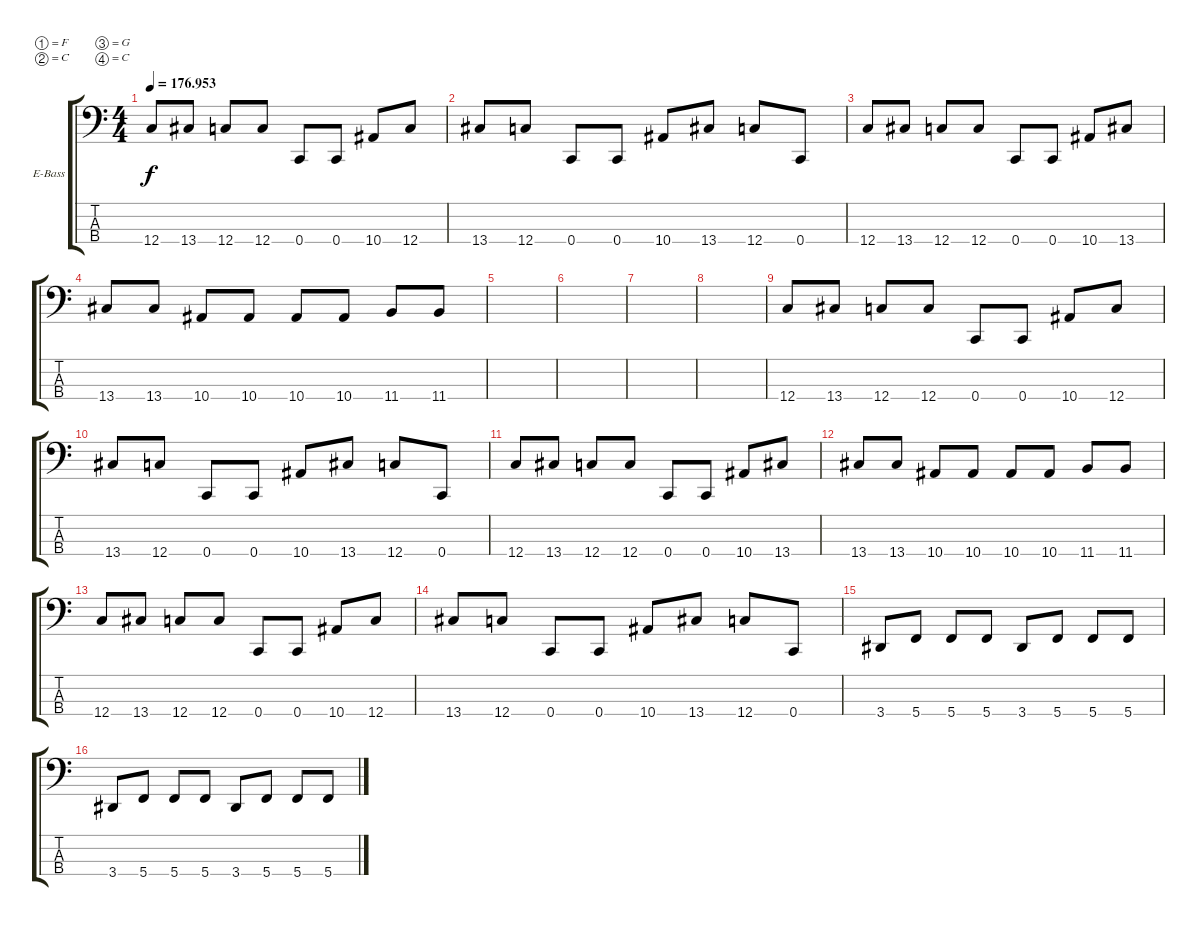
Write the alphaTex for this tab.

\defaultSystemsLayout 4
\bracketExtendMode groupsimilarinstruments
\firstSystemTrackNameOrientation horizontal
\otherSystemsTrackNameOrientation horizontal
\track ("Olli" "E-Bass") {solo instrument electricbassfinger}
\staff {score tabs}
\tuning (F2 C2 G1 C1)
\ts (4 4)
\tempo
176.953
\accidentals auto
\clef f4
\ottava regular
\simile none
\ks c
12.4.8{dy f} 13.4.8 12.4.8 12.4.8 0.4.8 0.4.8 10.4.8 12.4.8 |
13.4.8 12.4.8 0.4.8 0.4.8 10.4.8 13.4.8 12.4.8 0.4.8 |
12.4.8 13.4.8 12.4.8 12.4.8 0.4.8 0.4.8 10.4.8 13.4.8 |
13.4.8 13.4.8 10.4.8 10.4.8 10.4.8 10.4.8 11.4.8 11.4.8 |
|
|
|
|
12.4.8 13.4.8 12.4.8 12.4.8 0.4.8 0.4.8 10.4.8 12.4.8 |
13.4.8 12.4.8 0.4.8 0.4.8 10.4.8 13.4.8 12.4.8 0.4.8 |
12.4.8 13.4.8 12.4.8 12.4.8 0.4.8 0.4.8 10.4.8 13.4.8 |
13.4.8 13.4.8 10.4.8 10.4.8 10.4.8 10.4.8 11.4.8 11.4.8 |
12.4.8 13.4.8 12.4.8 12.4.8 0.4.8 0.4.8 10.4.8 12.4.8 |
13.4.8 12.4.8 0.4.8 0.4.8 10.4.8 13.4.8 12.4.8 0.4.8 |
3.4.8 5.4.8 5.4.8 5.4.8 3.4.8 5.4.8 5.4.8 5.4.8 |
3.4.8 5.4.8 5.4.8 5.4.8 3.4.8 5.4.8 5.4.8 5.4.8
